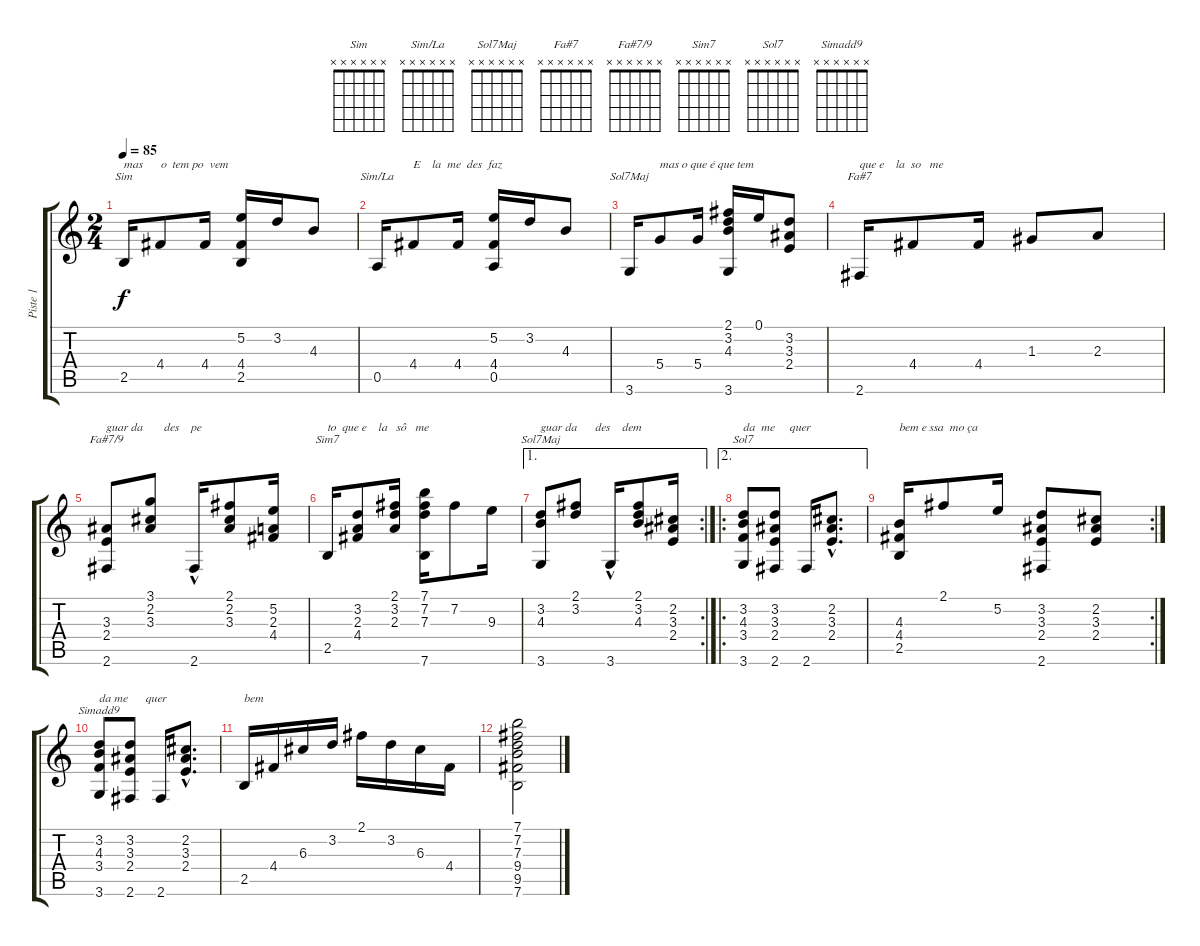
\track ("Piste 1" "Piste 1") {instrument acousticguitarsteel}
\staff {score tabs}
\tuning (E4 B3 G3 D3 A2 E2) {hide}
\chord ("Sim" x x x x x x)
\chord ("Sim/La" x x x x x x)
\chord ("Sol7maj" x x x x x x)
\chord ("Fa#7" x x x x x x)
\chord ("Fa#7/9" x x x x x x)
\chord ("Sim7" x x x x x x)
\chord ("Sol7Maj" x x x x x x)
\chord ("Sol7" x x x x x x)
\chord ("Simadd9" x x x x x x)
\ts (2 4)
\tempo 85
\clef g2
\ks c
2.5.16{ch "Sim" txt "mas      o  tem po  vem" dy f} 4.4.8 4.4.16 (5.2 4.4 2.5).16 3.2.16 4.3.8 |
0.5.16{ch "Sim/La"} 4.4.8{txt "E    la  me  des  faz"} 4.4.16 (5.2 4.4 0.5).16 3.2.16 4.3.8 |
3.6.16{ch "Sol7maj"} 5.4.8{txt "mas o que é que tem"} 5.4.16 (2.1 3.2 4.3 3.6).16 0.1.16 (3.2 3.3 2.4).8 |
2.6.16{ch "Fa#7" txt "que e    la  so   me"} 4.4.8 4.4.16 1.3.8 2.3.8 |
(3.3 2.4 2.6).8{ch "Fa#7/9" txt "guar da       des    pe"} (3.1 2.2 3.3).8 2.6{hac}.16 (2.1 2.2 3.3).8 (5.2 2.3 4.4).16 |
2.5.16{ch "Sim7" txt "to  que e    la   sô   me"} (3.2 2.3 4.4).8 (2.1 3.2 2.3).16 (7.1 7.2 7.3 7.6).16 7.2.8 9.3.16 |
\ae 1
\rc 2
(3.2 4.3 3.6).8{ch "Sol7Maj" txt "guar da      des    dem"} (2.1 3.2).8 3.6{hac}.16 (2.1 3.2 4.3).8 (2.2 3.3 2.4).16 |
\ae 2
\ro
(3.2 4.3 3.4 3.6).8{ch "Sol7" txt "da  me     quer"} (3.2 3.3 2.4 2.6).8 2.6.16 (2.2{hac} 3.3{hac} 2.4{hac}).8{d} |
\rc 2
(4.3 4.4 2.5).16{txt "bem e ssa  mo ça"} 2.1.8 5.2.16 (3.2 3.3 2.4 2.6).8 (2.2 3.3 2.4).8 |
(3.2 4.3 3.4 3.6).8{ch "Simadd9" txt "da me      quer"} (3.2 3.3 2.4 2.6).8 2.6.16 (2.2{hac} 3.3{hac} 2.4{hac}).8{d} |
2.5.16{txt "bem"} 4.4.16 6.3.16 3.2.16 2.1.16 3.2.16 6.3.16 4.4.16 |
(7.1 7.2 7.3 9.4 9.5 7.6).2
